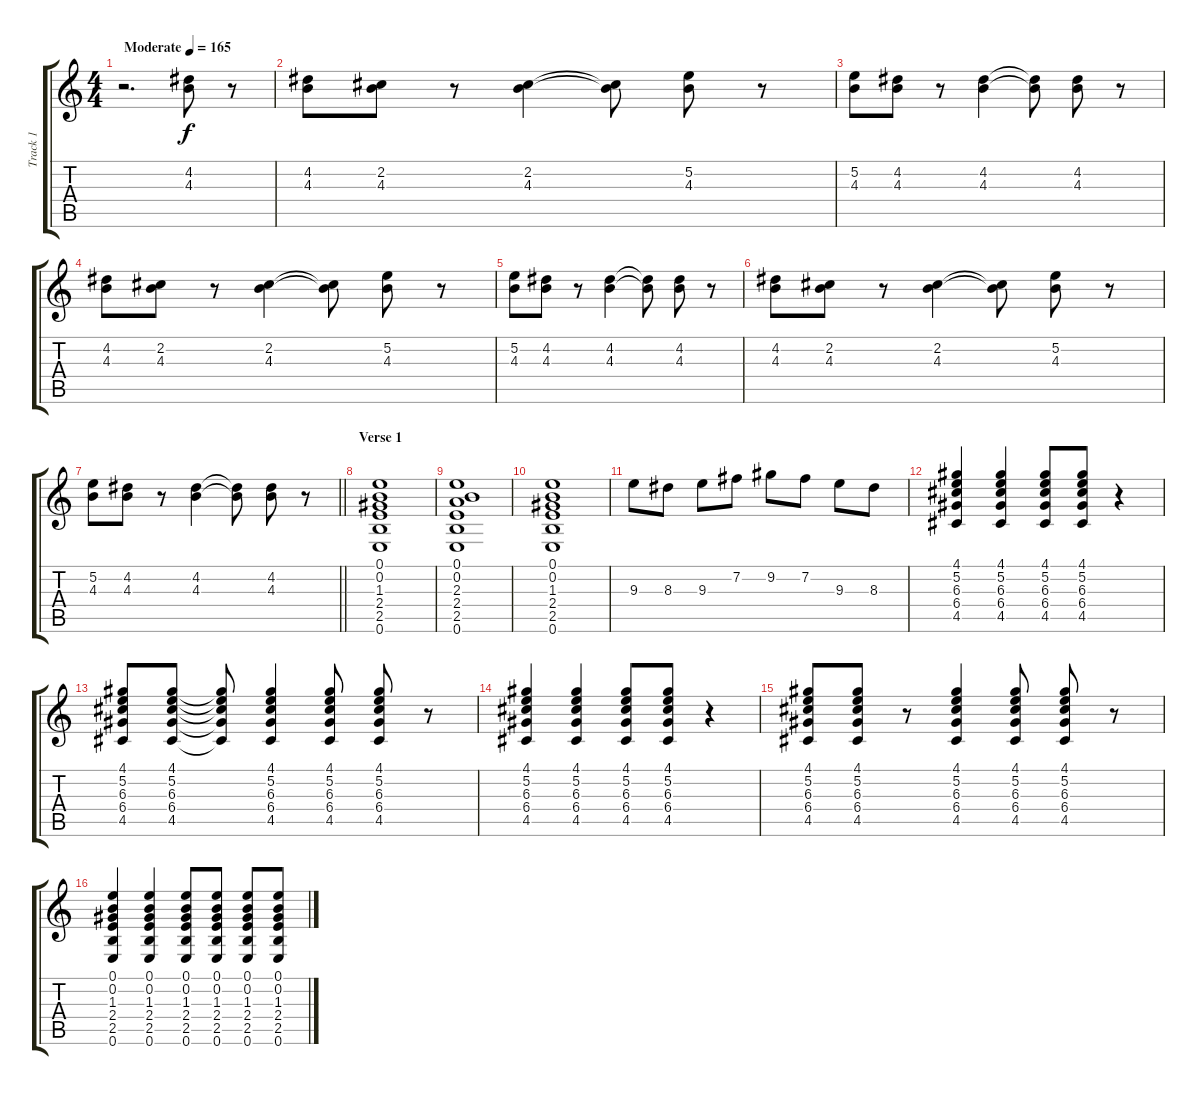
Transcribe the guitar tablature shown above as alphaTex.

\track ("Track 1" "Track 1") {instrument electricguitarjazz}
\staff {score tabs}
\tuning (E4 B3 G3 D3 A2 E2) {hide}
\ts (4 4)
\tempo (165 "Moderate")
\clef g2
\ks c
r.2{d dy f instrument electricguitarjazz} (4.2 4.3).8 r.8 |
(4.2 4.3).8 (2.2 4.3).8 r.8 (2.2 4.3).4 (2.2{t} 4.3{t}).8 (5.2 4.3).8 r.8 |
(5.2 4.3).8 (4.2 4.3).8 r.8 (4.2 4.3).4 (4.2{t} 4.3{t}).8 (4.2 4.3).8 r.8 |
(4.2 4.3).8 (2.2 4.3).8 r.8 (2.2 4.3).4 (2.2{t} 4.3{t}).8 (5.2 4.3).8 r.8 |
(5.2 4.3).8 (4.2 4.3).8 r.8 (4.2 4.3).4 (4.2{t} 4.3{t}).8 (4.2 4.3).8 r.8 |
(4.2 4.3).8 (2.2 4.3).8 r.8 (2.2 4.3).4 (2.2{t} 4.3{t}).8 (5.2 4.3).8 r.8 |
\barLineRight lightlight
(5.2 4.3).8 (4.2 4.3).8 r.8 (4.2 4.3).4 (4.2{t} 4.3{t}).8 (4.2 4.3).8 r.8 |
\section ("" "Verse 1")
(0.1 0.2 1.3 2.4 2.5 0.6).1 |
(0.1 0.2 2.3 2.4 2.5 0.6).1 |
(0.1 0.2 1.3 2.4 2.5 0.6).1 |
9.3.8 8.3.8 9.3.8 7.2.8 9.2.8 7.2.8 9.3.8 8.3.8 |
(4.1 5.2 6.3 6.4 4.5).4 (4.1 5.2 6.3 6.4 4.5).4 (4.1 5.2 6.3 6.4 4.5).8 (4.1 5.2 6.3 6.4 4.5).8 r.4 |
(4.1 5.2 6.3 6.4 4.5).8 (4.1 5.2 6.3 6.4 4.5).8 (4.1{t} 5.2{t} 6.3{t} 6.4{t} 4.5{t}).8 (4.1 5.2 6.3 6.4 4.5).4 (4.1 5.2 6.3 6.4 4.5).8 (4.1 5.2 6.3 6.4 4.5).8 r.8 |
(4.1 5.2 6.3 6.4 4.5).4 (4.1 5.2 6.3 6.4 4.5).4 (4.1 5.2 6.3 6.4 4.5).8 (4.1 5.2 6.3 6.4 4.5).8 r.4 |
(4.1 5.2 6.3 6.4 4.5).8 (4.1 5.2 6.3 6.4 4.5).8 r.8 (4.1 5.2 6.3 6.4 4.5).4 (4.1 5.2 6.3 6.4 4.5).8 (4.1 5.2 6.3 6.4 4.5).8 r.8 |
(0.1 0.2 1.3 2.4 2.5 0.6).4 (0.1 0.2 1.3 2.4 2.5 0.6).4 (0.1 0.2 1.3 2.4 2.5 0.6).8 (0.1 0.2 1.3 2.4 2.5 0.6).8 (0.1 0.2 1.3 2.4 2.5 0.6).8 (0.1 0.2 1.3 2.4 2.5 0.6).8
